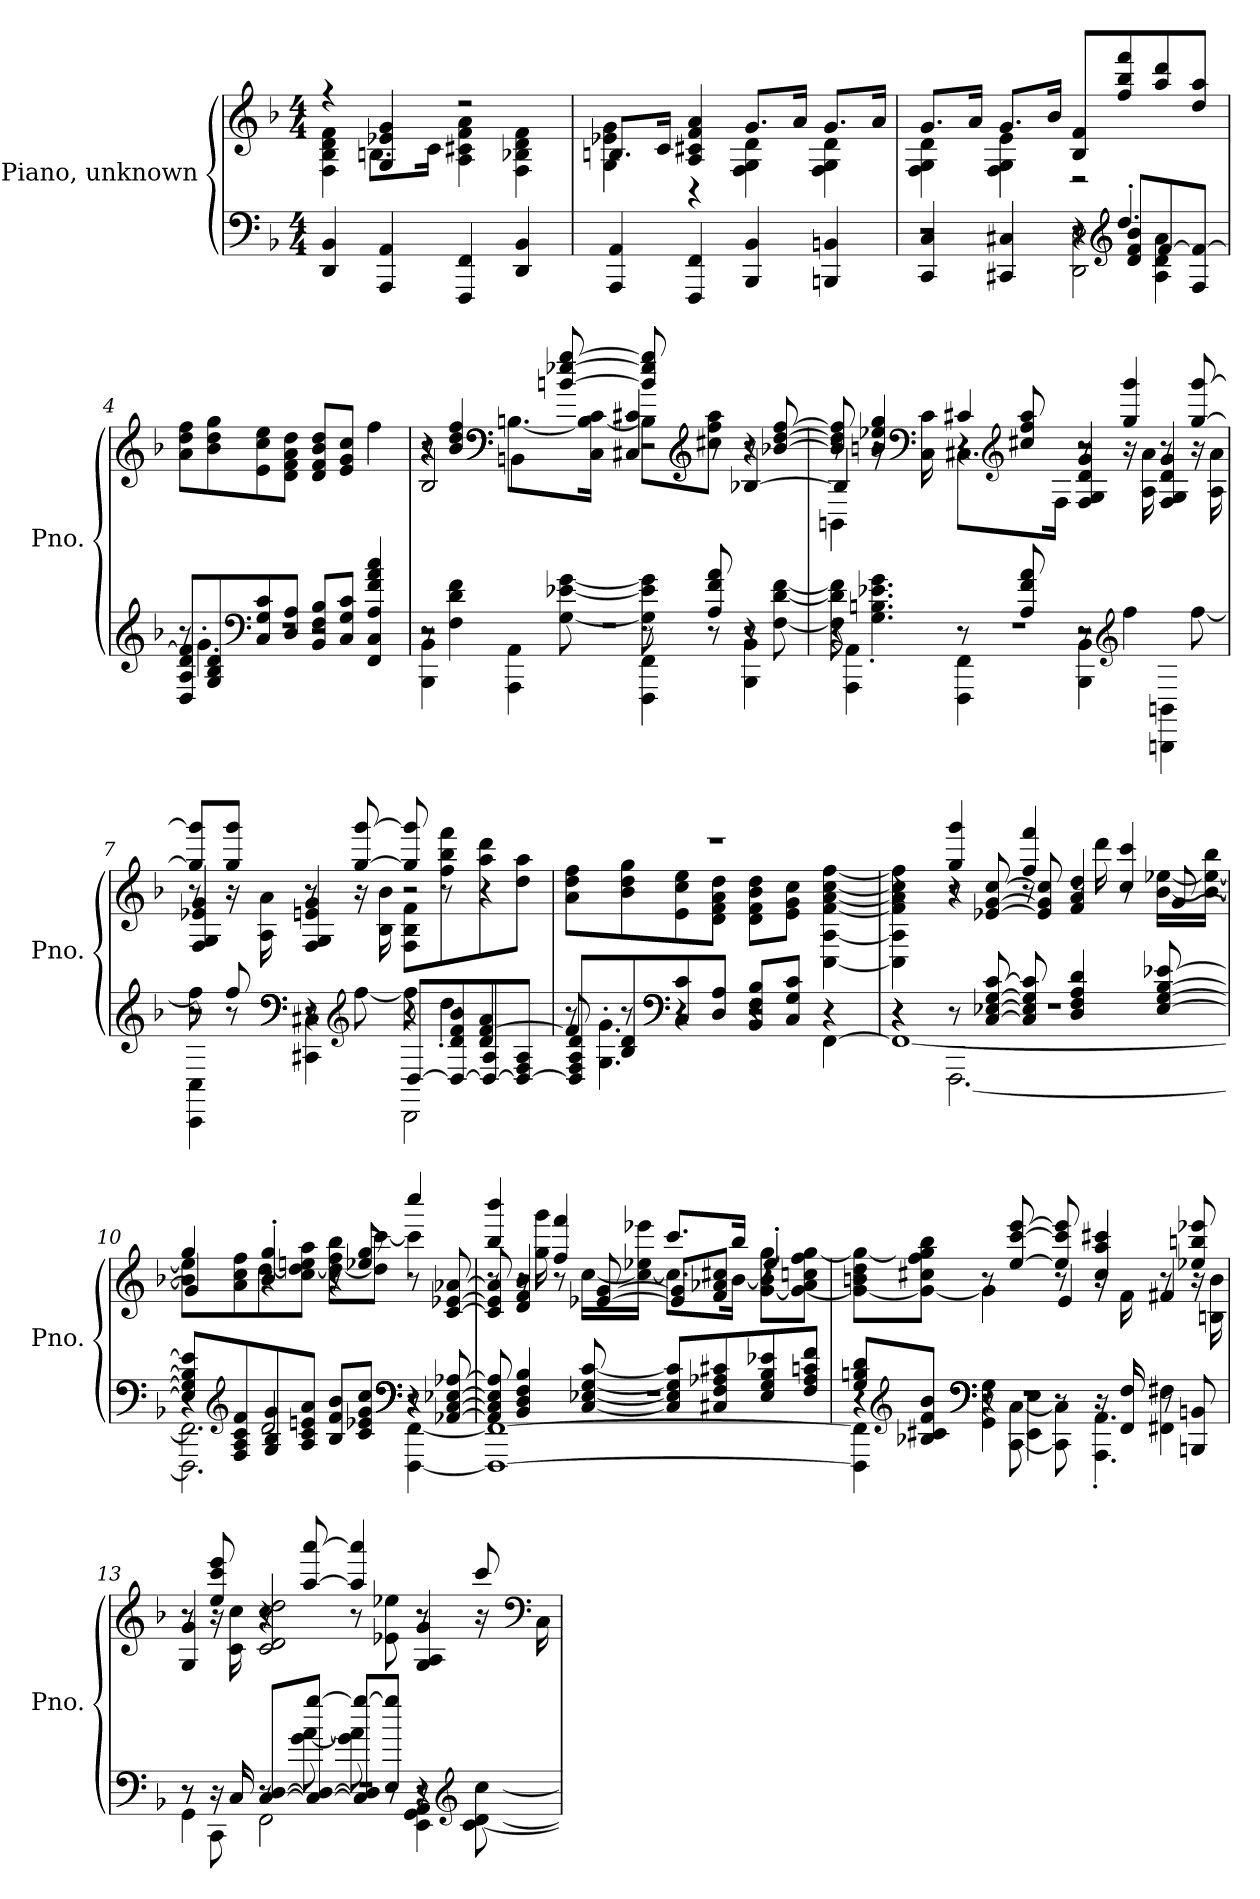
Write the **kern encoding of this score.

**kern	**kern
*part1	*part1
*staff2	*staff1
*I"Piano, unknown	*
*I'Pno.	*
*clefF4	*clefG2
*k[b-]	*k[b-]
*M4/4	*M4/4
*MM120	*MM120
=1	=1
*	*^
4DD/ 4BB-/	4r	4F\ 4B-\ 4d\ 4f\
4AAA/ 4AA/	4G/ 4e-X/ 4g/	8.Bn\L
.	.	16c\Jk
4FFF/ 4FF/	2r	4A\ 4c#X\ 4f\ 4a\
4DD/ 4BB-/	.	4F\ 4B-X\ 4d\ 4f\
=2	=2	=2
4AAA/ 4AA/	8.Bn/L	4G\ 4e-X\ 4g\
.	16c/Jk	.
4FFF/ 4FF/	4A/ 4c#X/ 4f/ 4a/	4r
4BBB-/ 4BB-/	8.g/L	4F\ 4G\ 4d\
.	16a/Jk	.
4BBBn/ 4BBn/	8.g/L	4F\ 4G\ 4d\
.	16a/Jk	.
=3	=3	=3
*^	*	*
*	*^	*	*
*	*	*^	*	*
2r	2r	4CC/ 4C/	2r	8.g/L	4F\ 4G\ 4d\
.	.	.	.	16a/Jk	.
.	.	4CC#X/ 4C#X/	.	8.g/L	4F\ 4G\ 4e\
.	.	.	.	16b-/Jk	.
8r	4r	8r	2DD\ 2D\	8B-/ 8f/L	2r
*clefG2	*	*	*	*	*
4.dd'/	.	8d/ 8f/ 8b-/L	.	8ff/ 8bb-/ 8fff/	.
.	4A\ 4d\ 4a\	[8f/	.	8aa/ 8ddd/	.
.	.	8F/ 8f/_J	.	8dd/ 8aa/J	.
*	*	*v	*v	*	*
*	*	*	*v	*v
!!LO:LB:g=z
=4	=4	=4	=4
1r	8D/ 8A/ 8d/ 8f/]L	8r	8a\ 8dd\ 8ff\L
.	8G/ 8B-/ 8d/	4.g'\	8b-\ 8dd\ 8gg\
*clefF4	*	*	*
.	8C/ 8G/ 8c/	.	8e\ 8cc\ 8ee\
.	8D/ 8A/J	.	8d\ 8f\ 8a\ 8dd\J
.	8BB-/ 8F/ 8B-/L	2r	8d/ 8f/ 8b-/ 8dd/L
.	8C/ 8G/ 8c/J	.	8e/ 8g/ 8cc/J
.	4FF/ 4C/ 4A/ 4f/ 4a/ 4cc/	.	4ff\
=5	=5	=5	=5
*	*	*^	*^
*	*	*	*	*	*^
*	*	*	*	*	*	*^
1r	8r	2r	4BBB-\ 4BB-\	8r	4r	2B-/	4r
.	4F\ 4d\ 4f\	.	.	4b-/ 4dd/ 4ff/	.	.	.
*	*	*	*	*clefF4	*	*	*
.	.	.	4AAA\ 4AA\	.	[8.Bn\L	.	4BBn\
.	[8G\ [8e-X\ [8g\	.	.	[8bn/ [8ee-X/ [8gg/	.	.	.
.	.	.	.	.	16C\ 16B\_ 16c\Jk	.	.
.	8G\] 8e-\] 8g\]	8r	4FFF\ 4FF\	8b/] 8ee-/] 8gg/]	8B\L]	4C#X/ 4c#X/	2r
*	*	*	*	*clefG2	*	*	*
.	8r	8A/ 8f/ 8a/	.	8r	8cc#X\ 8ff\ 8aa\J	.	.
.	8r	4r	4BBB-\ 4BB-\	8r	4r	[4B-X/	.
.	[8F\ [8d\ [8f\	.	.	[8b-X/ [8dd/ [8ff/	.	.	.
!!LO:LB:g=z	!!	!!	!!
=6	=6	=6	=6	=6	=6	=6	=6
1r	8F\] 8d\] 8f\]	4r	4AAA\ 4AA\	8b-/] 8dd/] 8ff/]	8r	4B-/]	4BBn\
.	4.G\' 4.Bn\' 4.e-X\' 4.g\'	.	.	4bn/ 4ee-X/ 4gg/	16r	.	.
*	*	*	*	*clefF4	*	*	*
.	.	.	.	.	16C\ 16c\	.	.
.	.	8r	4FFF\ 4FF\	.	8.C#X\L	4c#X/	4r
*	*	*	*	*clefG2	*	*	*
.	.	8A/ 8f/ 8a/	.	8cc#X/ 8ff/ 8aa/	.	.	.
.	.	.	.	.	16F\Jk	.	.
.	8r	2r	4BBB-\ 4BB-\	8r	8r	4F/ 4G/ 4d/ 4g/	2r
*clefG2	*	*	*	*	*	*	*
.	4ff\	.	.	4gg/ 4ggg/	16r	.	.
.	.	.	.	.	16A\ 16a\	.	.
.	.	.	4BBBn\ 4BBn\	.	8r	4F/ 4G/ 4d/ 4g/	.
.	[8ff\	.	.	[8gg/ [8ggg/	16r	.	.
.	.	.	.	.	16A\ 16a\	.	.
*	*	*	*	*	*	*v	*v
=7	=7	=7	=7	=7	=7	=7
2r	8ff\]	8r	4CC\ 4C\	8gg/] 8ggg/]L	8r	4F/ 4G/ 4e-X/ 4g/
.	8r	8ff/	.	8gg/ 8ggg/J	16r	.
.	.	.	.	.	16A\ 16a\	.
*clefF4	*	*	*	*	*	*
.	8r	4r	4CC#X\ 4C#X\	8r	8r	4F/ 4G/ 4en/ 4g/
*clefG2	*	*	*	*	*	*
.	[8ff\	.	.	[8gg/ [8ggg/	16r	.
.	.	.	.	.	16B-\ 16b-\	.
4r	8ff\]	[8D/L	2DD\	8gg/] 8ggg/]	8F\ 8B-\ 8f\L	2r
.	4.dd'\	8D/_ 8d/ 8f/ 8b-/	.	8r	8ff\ 8bb-\ 8fff\	.
4d/ [4f/ 4a/	.	8D/_ 8A/	.	4r	8aa\ 8ddd\	.
.	.	8D/_ 8F/ 8A/J	.	.	8dd\ 8aa\J	.
*	*	*v	*v	*	*	*
*	*	*	*	*v	*v
!!LO:LB:g=z
=8	=8	=8	=8	=8
8f/]	8D/] 8F/ 8A/ 8d/L	8r	1r	8a\ 8dd\ 8ff\L
8r	8B-/ 8d/	4.G\' 4.g\'	.	8b-\ 8dd\ 8gg\
*clefF4	*	*	*	*
4r	8C/ 8c/	.	.	8e\ 8cc\ 8ee\
.	8D/ 8A/J	.	.	8d\ 8f\ 8a\ 8dd\J
2r	8BB-/ 8F/ 8B-/L	4r	.	8d\ 8f\ 8b-\ 8dd\L
.	8C/ 8G/ 8c/J	.	.	8e\ 8g\ 8cc\J
.	4r	[4FF\	.	[4C\ [4A\ [4f\ [4a\ [4cc\ [4ff\
=9	=9	=9	=9	=9
*	*	*^	*	*^
1r	4r	4r	1FF_	4r	4C\] 4A\] 4f\] 4a\] 4cc\] 4ff\]	4r
.	[2.FFF\	8r	.	4gg/ 4ggg/	4r	8r
.	.	[8C/ [8E-X/ [8G/ [8c/	.	.	.	[8e-X/ [8g/ [8cc/
.	.	8C/] 8E-/] 8G/] 8c/]	.	4ff/ 4fff/	8r	8e-/] 8g/] 8cc/]
.	.	4D/ 4F/ 4A/ 4d/	.	.	16r	4f/ 4a/ 4dd/
.	.	.	.	.	16ddd\	.
.	.	.	.	4cc/ 4ccc/	8r	.
.	.	[8E-/ [8G/ [8B-/ [8e-X/	.	.	[16b-\ [16ee-X\LL	[8g/
.	.	.	.	.	16b-\_ 16ee-\_ 16bb-\JJ	.
!!LO:LB:g=z	!!	!!
=10	=10	=10	=10	=10	=10	=10
4r	2.FFF\]	8E-/] 8G/] 8B-/] 8e-/]L	2.FF\]	4gg/	8b-\] 8ee-\]L	4g/]
*clefG2	*	*	*	*	*	*
.	.	8F/ 8A/ 8c/ 8f/	.	.	8a\ 8cc\ 8ff\	.
2d/	.	8G/ 8B-/ 8g/	.	4b-/' 4gg/'	[8dd\	4r
.	.	8A/ 8c/ 8en/ 8a/J	.	.	8cc\ 8dd\_ 8een\ 8aa\J	.
.	.	8B-/ 8f/ 8b-/L	.	8r	8dd\_ 8ff\ 8bb-\L	4r
.	.	8c/ 8e-X/ 8g/ 8cc/J	.	8ee-X/ 8gg/	8dd\] [8ccc\J	.
*clefF4	*	*	*	*	*	*
4r	4r	8r	[4FFF\ [4FF\	4cccc/	4ccc\]	8r
.	.	[8AA-X/ [8C/ [8E-X/ [8A-X/	.	.	.	[8c/ [8e-X/ [8a-X/
*	*	*v	*v	*	*	*
=11	=11	=11	=11	=11	=11
1r	8AA-/] 8C/] 8E-/] 8A-/]	1FFF_ 1FF_	4bb-/ 4bbb-/	8r	8c/] 8e-/] 8a-/]
.	4BB-/ 4D/ 4F/ 4B-/	.	.	16r	4d/ 4f/ 4b-/
.	.	.	.	16gg\ 16ggg\	.
.	.	.	4ff/ 4fff/	8r	.
.	[8C/ [8E-X/ [8G/ [8c/	.	.	[16cc\LL	[8e-X/ [8g/
.	.	.	.	16cc\_ 16ee-X\ 16eee-X\JJ	.
.	8C/] 8E-/] 8G/] 8c/]L	.	8.ccc/L	8.cc\L]	8e-/] 8g/]L
.	8C#X/ 8F/ 8A-X/ 8c#X/	.	.	.	8f/ 8a-X/ 8cc#X/J
.	.	.	16bb-/Jk	[16b-\Jk	.
.	8E-/ 8G/ 8B-/ 8e-X/	.	4r	[8g\ 8b-\] [8gg\L	4ee-'/
.	8F/ 8A-/ 8cn/ 8f/J	.	.	8g\_ 8a-\ 8ccn\ 8ff\ 8gg\_J	.
!!LO:LB:g=z	!!	!!
=12	=12	=12	=12	=12	=12
*	*	*^	*	*	*
1r	4r	8G/ 8Bn/ 8d/L	4FFF\] 4FF\]	4r	8g\_ 8bn\ 8dd\ 8gg\_L	2r
*clefG2	*	*	*	*	*	*
.	.	8B-X/ 8c#X/ 8f/ 8b-/J	.	.	8g\_ 8cc#X\ 8ff\ 8gg\] 8bb-\J	.
*clefF4	*	*	*	*	*	*
.	8r	4r	4GG\ 4G\	8r	4g\]	.
.	[8CC\ [8C\	.	.	[8ee/ [8ccc/ [8eee/	.	.
.	8CC\] 8C\]	8r	4EE\ 4E\	8ee/] 8ccc/] 8eee/]	8r	4e/
.	4.AAA\' 4.AA\'	16r	.	4cc#/ 4aa/ 4ccc#X/	16r	.
.	.	16FF/ 16F/	.	.	16f\	.
.	.	8r	4FF#X\ 4F#X\	.	8r	4f#X/
.	.	8BBBn/ 8BBn/	.	8ee-X/ 8bbn/ 8eee-X/	16r	.
.	.	.	.	.	16Bn\ 16b\	.
=13	=13	=13	=13	=13	=13	=13
1r	8r	8r	4GG\	8r	8r	4G/ 4g/
.	8CC\	16r	.	8ee/ 8ccc/ 8eee/	16r	.
.	.	16C/	.	.	16c\ 16cc\	.
.	8r	[8C/ [8D/L	2FF\	8r	4r	2c/ 2d/ 2cc/ 2dd/
.	[8g\ [8a\	8C/_ 8D/_ [8gg/J	.	[8aa/ [8aaa/	.	.
.	8g\] 8a\]	8C/] 8D/] 8gg/_L	.	4aa/] 4aaa/]	8r	.
.	8r	8E/ 8gg/]J	.	.	8e-X\ 8ee-X\	.
.	8r	4r	4EE\ 4GG\ 4AA\	8r	8r	4G/ 4A/ 4g/
*clefG2	*	*	*	*	*	*
.	[8c\ [8d\ [8cc\	.	.	8ccc/	16r	.
*	*	*	*	*clefF4	*	*
.	.	.	.	.	16C\	.
*v	*v	*v	*v	*	*	*
*	*v	*v	*v
=	=
*-	*-
